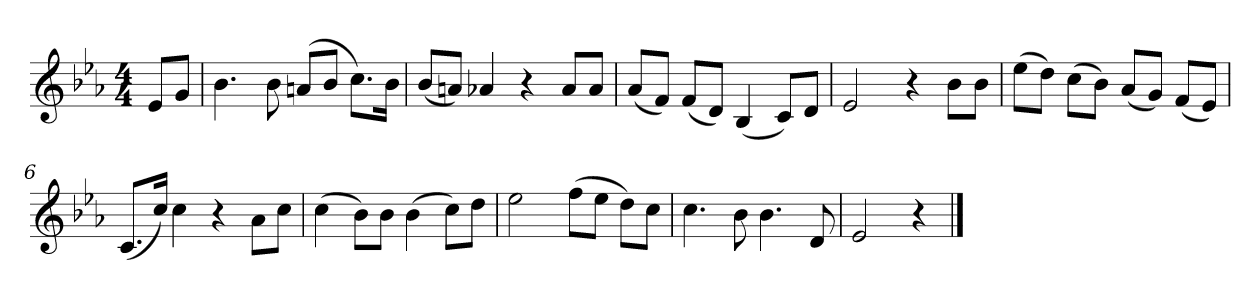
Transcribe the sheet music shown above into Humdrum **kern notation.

**kern
*part1
*staff1
*k[b-e-a-]
*M4/4
*MM120
=
8e-L
8gJ
=1
4.b-
8b-
(8anL
8b-J
8.ccL)
16b-Jk
=2
(8b-L
8anJ)
4a-X
4r
8a-L
8a-J
=3
(8a-L
8fJ)
(8fL
8dJ)
(4B-
8cL)
8dJ
=4
2e-
4r
8b-L
8b-J
=5
(8ee-L
8ddJ)
(8ccL
8b-J)
(8a-L
8gJ)
(8fL
8e-J)
=6
(8.cL
16ccJk)
4cc
4r
8a-L
8ccJ
=7
(4cc
8b-L)
8b-J
(4b-
8ccL)
8ddJ
=8
2ee-
(8ffL
8ee-J
8ddL)
8ccJ
=9
4.cc
8b-
4.b-
8d
=10
2e-
4r
==
*-
